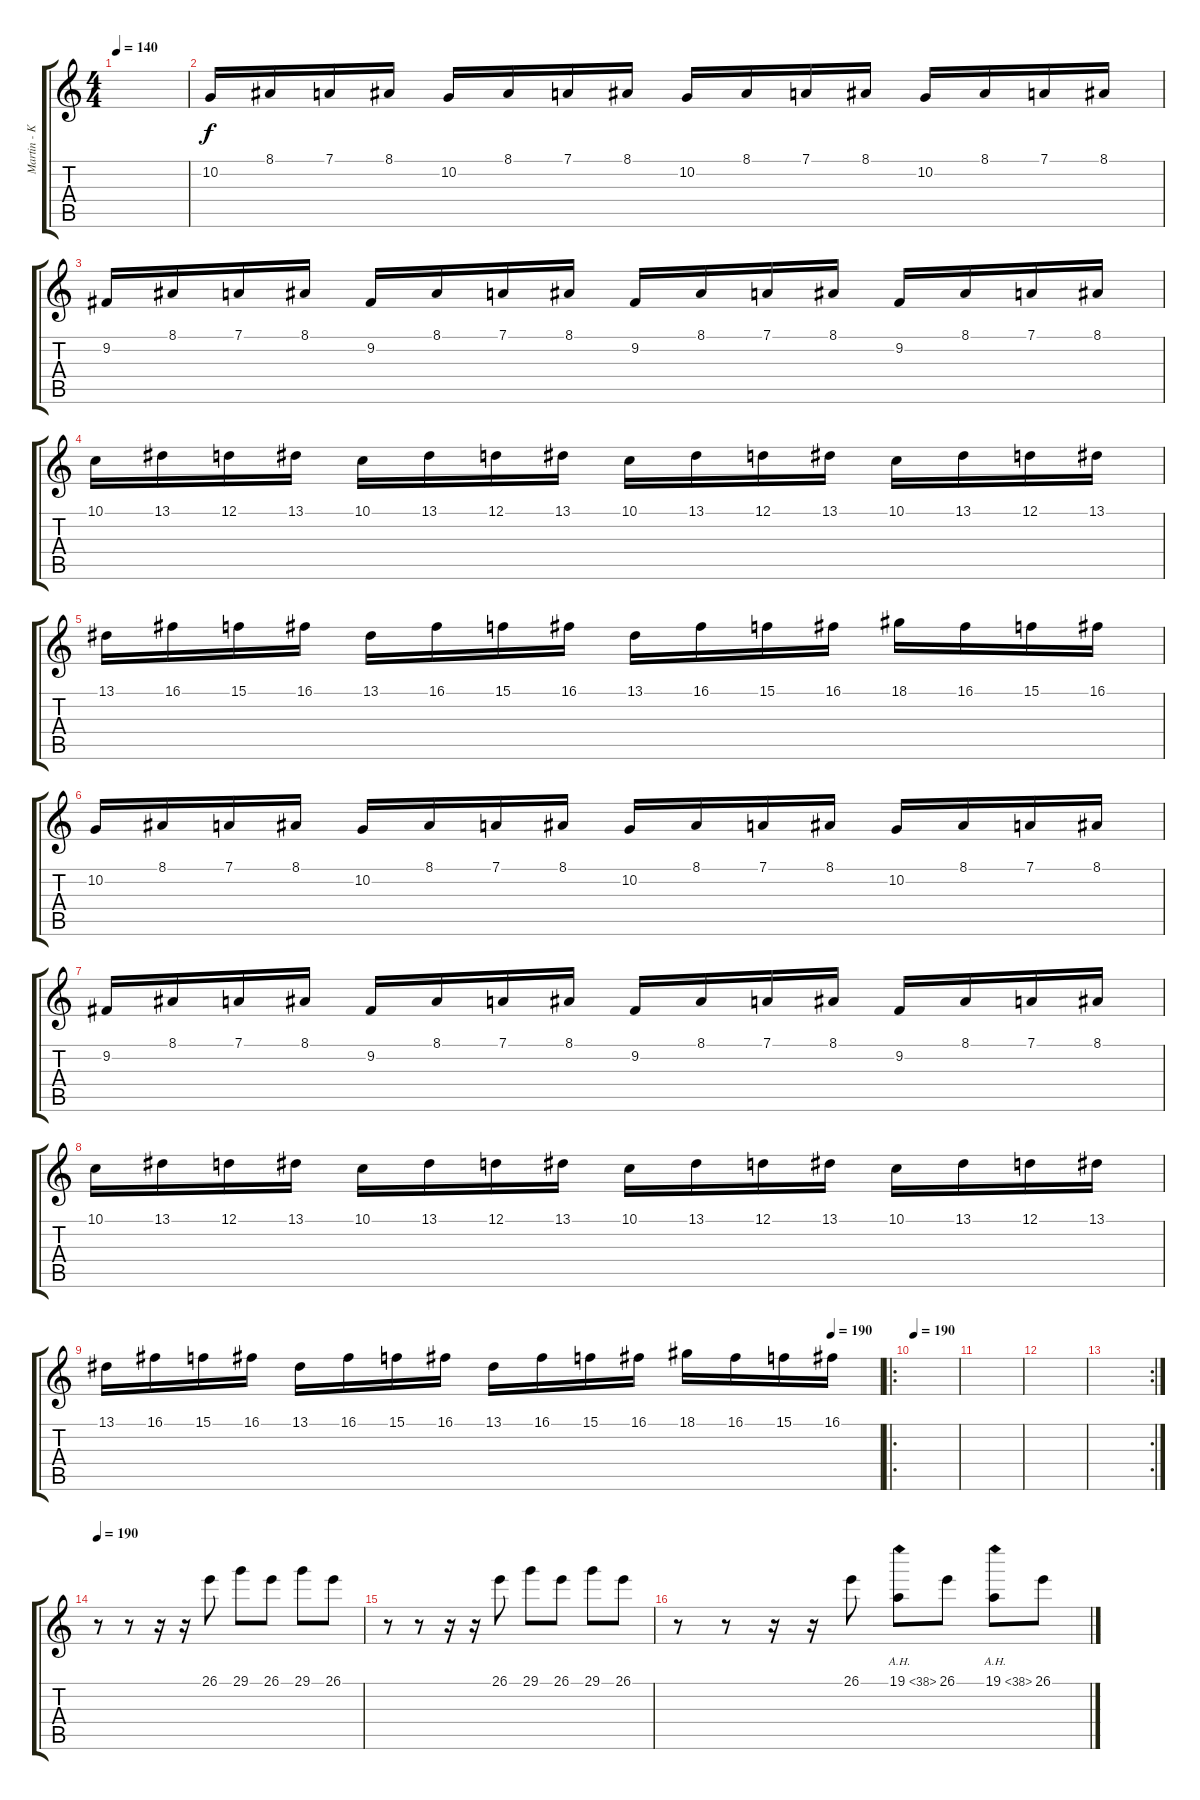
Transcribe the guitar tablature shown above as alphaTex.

\track ("Martin - Keyboard1" "Martin - K") {instrument churchorgan}
\staff {score tabs}
\tuning (D4 A3 F3 C3 G2 D2) {hide}
\ts (4 4)
\tempo 140
\clef g2
\ks c
|
10.2.16{volume 8} 8.1.16 7.1.16 8.1.16 10.2.16 8.1.16 7.1.16 8.1.16 10.2.16 8.1.16 7.1.16 8.1.16 10.2.16 8.1.16 7.1.16 8.1.16 |
9.2.16 8.1.16 7.1.16 8.1.16 9.2.16 8.1.16 7.1.16 8.1.16 9.2.16 8.1.16 7.1.16 8.1.16 9.2.16 8.1.16 7.1.16 8.1.16 |
10.1.16 13.1.16 12.1.16 13.1.16 10.1.16 13.1.16 12.1.16 13.1.16 10.1.16 13.1.16 12.1.16 13.1.16 10.1.16 13.1.16 12.1.16 13.1.16 |
13.1.16 16.1.16 15.1.16 16.1.16 13.1.16 16.1.16 15.1.16 16.1.16 13.1.16 16.1.16 15.1.16 16.1.16 18.1.16 16.1.16 15.1.16 16.1.16 |
10.2.16{volume 8} 8.1.16 7.1.16 8.1.16 10.2.16 8.1.16 7.1.16 8.1.16 10.2.16 8.1.16 7.1.16 8.1.16 10.2.16 8.1.16 7.1.16 8.1.16 |
9.2.16 8.1.16 7.1.16 8.1.16 9.2.16 8.1.16 7.1.16 8.1.16 9.2.16 8.1.16 7.1.16 8.1.16 9.2.16 8.1.16 7.1.16 8.1.16 |
10.1.16 13.1.16 12.1.16 13.1.16 10.1.16 13.1.16 12.1.16 13.1.16 10.1.16 13.1.16 12.1.16 13.1.16 10.1.16 13.1.16 12.1.16 13.1.16 |
\tempo (190 0.9375)
13.1.16 16.1.16 15.1.16 16.1.16 13.1.16 16.1.16 15.1.16 16.1.16 13.1.16 16.1.16 15.1.16 16.1.16 18.1.16 16.1.16 15.1.16 16.1.16 |
\ro
\tempo 190
|
|
|
\rc 2
|
\tempo 190
r.8{volume 16 instrument stringensemble1} r.8 r.16 r.16 26.1.8 29.1.8 26.1.8 29.1.8 26.1.8 |
r.8{volume 16 instrument stringensemble1} r.8 r.16 r.16 26.1.8 29.1.8 26.1.8 29.1.8 26.1.8 |
r.8 r.8 r.16 r.16 26.1.8 19.1{ah 19}.8 26.1.8 19.1{ah 19}.8 26.1.8
